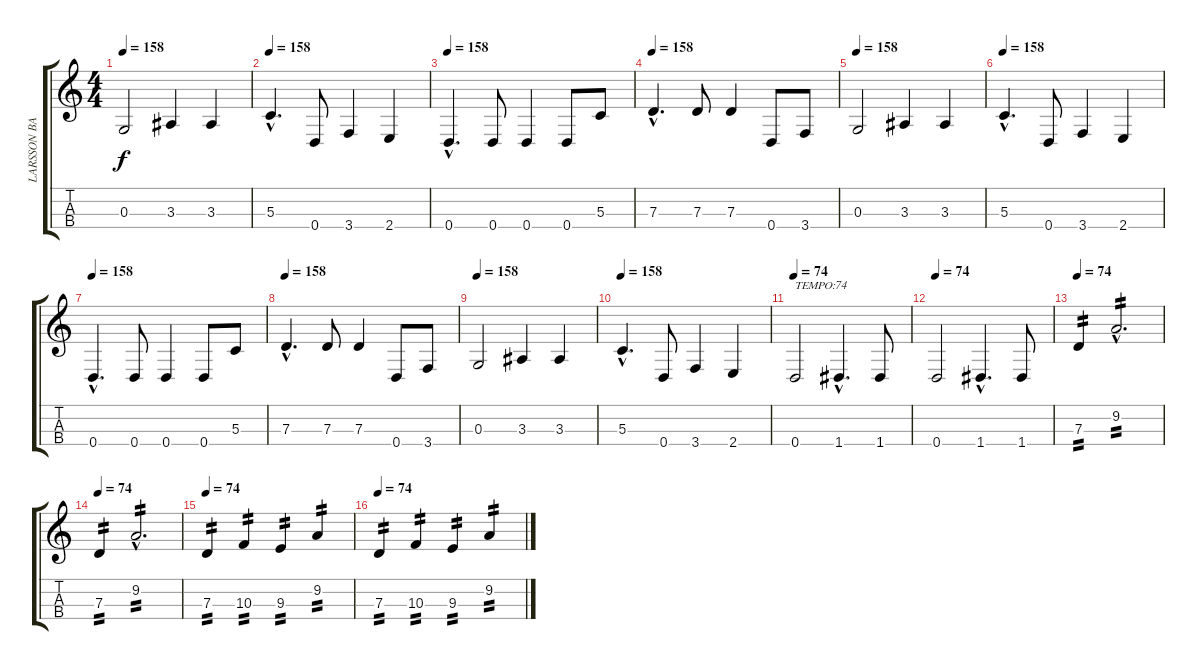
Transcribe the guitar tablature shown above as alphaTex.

\track ("LARSSON BASS" "LARSSON BA") {instrument fretlessbass}
\staff {score tabs}
\tuning (F3 C3 G2 D2) {hide}
\ts (4 4)
\tempo 158
\clef g2
\ks c
0.3.2{dy f} 3.3.4 3.3.4 |
\tempo 158
5.3{hac}.4{d} 0.4.8 3.4.4 2.4.4 |
\tempo 158
0.4{hac}.4{d} 0.4.8 0.4.4 0.4.8 5.3.8 |
\tempo 158
7.3{hac}.4{d} 7.3.8 7.3.4 0.4.8 3.4.8 |
\tempo 158
0.3.2 3.3.4 3.3.4 |
\tempo 158
5.3{hac}.4{d} 0.4.8 3.4.4 2.4.4 |
\tempo 158
0.4{hac}.4{d} 0.4.8 0.4.4 0.4.8 5.3.8 |
\tempo 158
7.3{hac}.4{d} 7.3.8 7.3.4 0.4.8 3.4.8 |
\tempo 158
0.3.2 3.3.4 3.3.4 |
\tempo 158
5.3{hac}.4{d} 0.4.8 3.4.4 2.4.4 |
\tempo 74
0.4.2{txt "TEMPO:74"} 1.4{hac}.4{d} 1.4.8 |
\tempo 74
0.4.2 1.4{hac}.4{d} 1.4.8 |
\tempo 74
7.3.4{tp 2} 9.2{hac}.2{d tp 2} |
\tempo 74
7.3.4{tp 2} 9.2{hac}.2{d tp 2} |
\tempo 74
7.3.4{tp 2} 10.3.4{tp 2} 9.3.4{tp 2} 9.2.4{tp 2} |
\tempo 74
7.3.4{tp 2} 10.3.4{tp 2} 9.3.4{tp 2} 9.2.4{tp 2}
